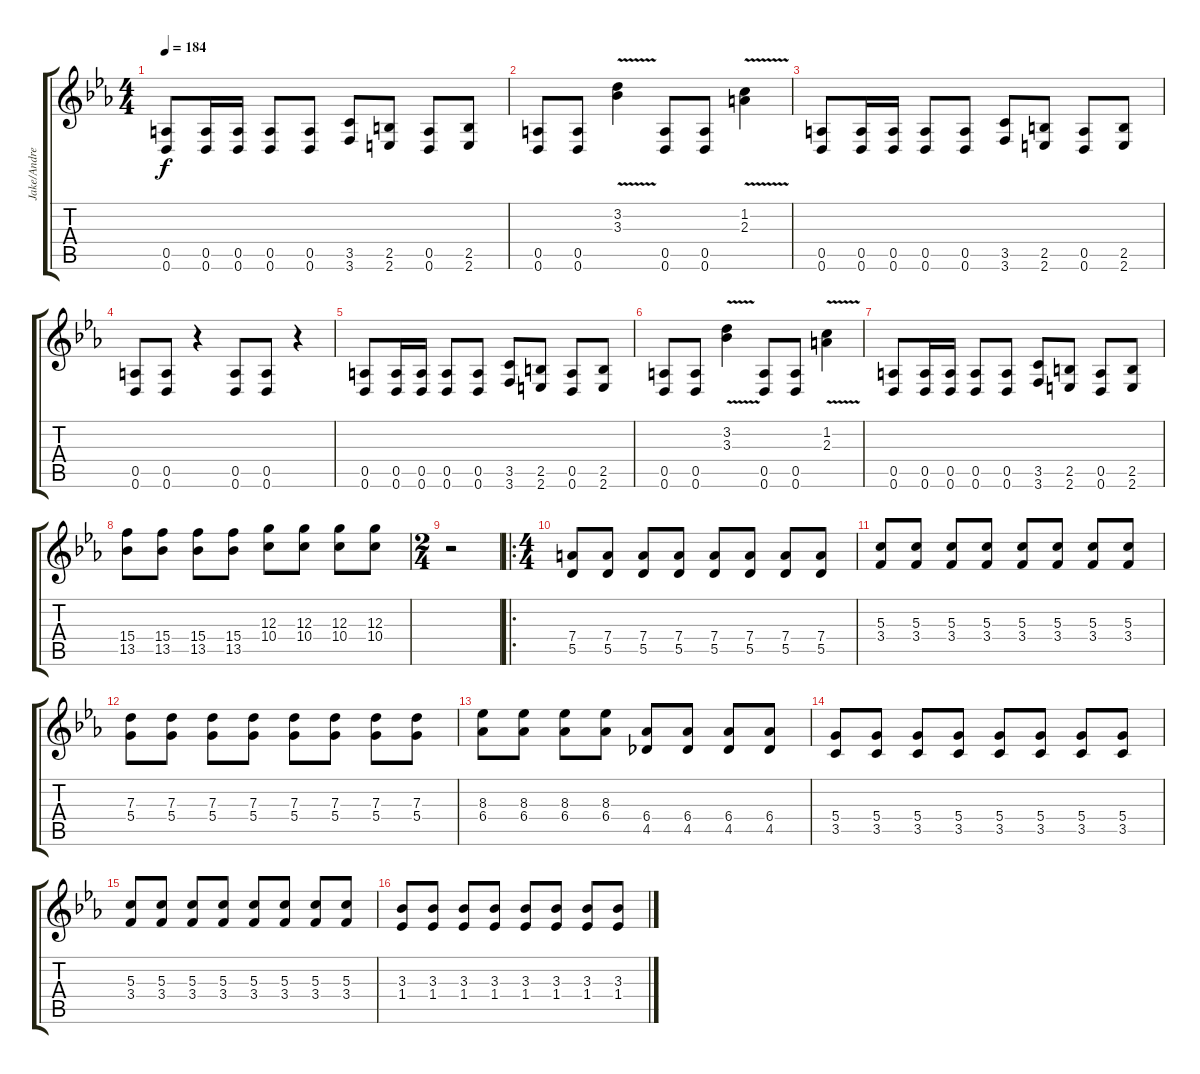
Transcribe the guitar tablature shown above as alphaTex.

\track ("Jake/Andrew" "Jake/Andre") {instrument distortionguitar}
\staff {score tabs}
\tuning (E4 B3 G3 D3 A2 D2) {hide}
\ts (4 4)
\tempo 184
\clef g2
\ks cminor
(0.5 0.6).8{dy f} (0.5 0.6).16 (0.5 0.6).16 (0.5 0.6).8 (0.5 0.6).8 (3.5 3.6).8 (2.5 2.6).8 (0.5 0.6).8 (2.5 2.6).8 |
(0.5 0.6).8 (0.5 0.6).8 (3.2 3.3{v}).4 (0.5 0.6).8 (0.5 0.6).8 (1.2 2.3{v}).4 |
(0.5 0.6).8 (0.5 0.6).16 (0.5 0.6).16 (0.5 0.6).8 (0.5 0.6).8 (3.5 3.6).8 (2.5 2.6).8 (0.5 0.6).8 (2.5 2.6).8 |
(0.5 0.6).8 (0.5 0.6).8 r.4 (0.5 0.6).8 (0.5 0.6).8 r.4 |
(0.5 0.6).8 (0.5 0.6).16 (0.5 0.6).16 (0.5 0.6).8 (0.5 0.6).8 (3.5 3.6).8 (2.5 2.6).8 (0.5 0.6).8 (2.5 2.6).8 |
(0.5 0.6).8 (0.5 0.6).8 (3.2 3.3{v}).4 (0.5 0.6).8 (0.5 0.6).8 (1.2 2.3{v}).4 |
(0.5 0.6).8 (0.5 0.6).16 (0.5 0.6).16 (0.5 0.6).8 (0.5 0.6).8 (3.5 3.6).8 (2.5 2.6).8 (0.5 0.6).8 (2.5 2.6).8 |
(15.4 13.5).8 (15.4 13.5).8 (15.4 13.5).8 (15.4 13.5).8 (12.3 10.4).8 (12.3 10.4).8 (12.3 10.4).8 (12.3 10.4).8 |
\ts (2 4)
r.2 |
\ro
\ts (4 4)
(7.4 5.5).8 (7.4 5.5).8 (7.4 5.5).8 (7.4 5.5).8 (7.4 5.5).8 (7.4 5.5).8 (7.4 5.5).8 (7.4 5.5).8 |
(5.3 3.4).8 (5.3 3.4).8 (5.3 3.4).8 (5.3 3.4).8 (5.3 3.4).8 (5.3 3.4).8 (5.3 3.4).8 (5.3 3.4).8 |
(7.3 5.4).8 (7.3 5.4).8 (7.3 5.4).8 (7.3 5.4).8 (7.3 5.4).8 (7.3 5.4).8 (7.3 5.4).8 (7.3 5.4).8 |
(8.3 6.4).8 (8.3 6.4).8 (8.3 6.4).8 (8.3 6.4).8 (6.4 4.5).8 (6.4 4.5).8 (6.4 4.5).8 (6.4 4.5).8 |
(5.4 3.5).8 (5.4 3.5).8 (5.4 3.5).8 (5.4 3.5).8 (5.4 3.5).8 (5.4 3.5).8 (5.4 3.5).8 (5.4 3.5).8 |
(5.3 3.4).8 (5.3 3.4).8 (5.3 3.4).8 (5.3 3.4).8 (5.3 3.4).8 (5.3 3.4).8 (5.3 3.4).8 (5.3 3.4).8 |
(3.3 1.4).8 (3.3 1.4).8 (3.3 1.4).8 (3.3 1.4).8 (3.3 1.4).8 (3.3 1.4).8 (3.3 1.4).8 (3.3 1.4).8
